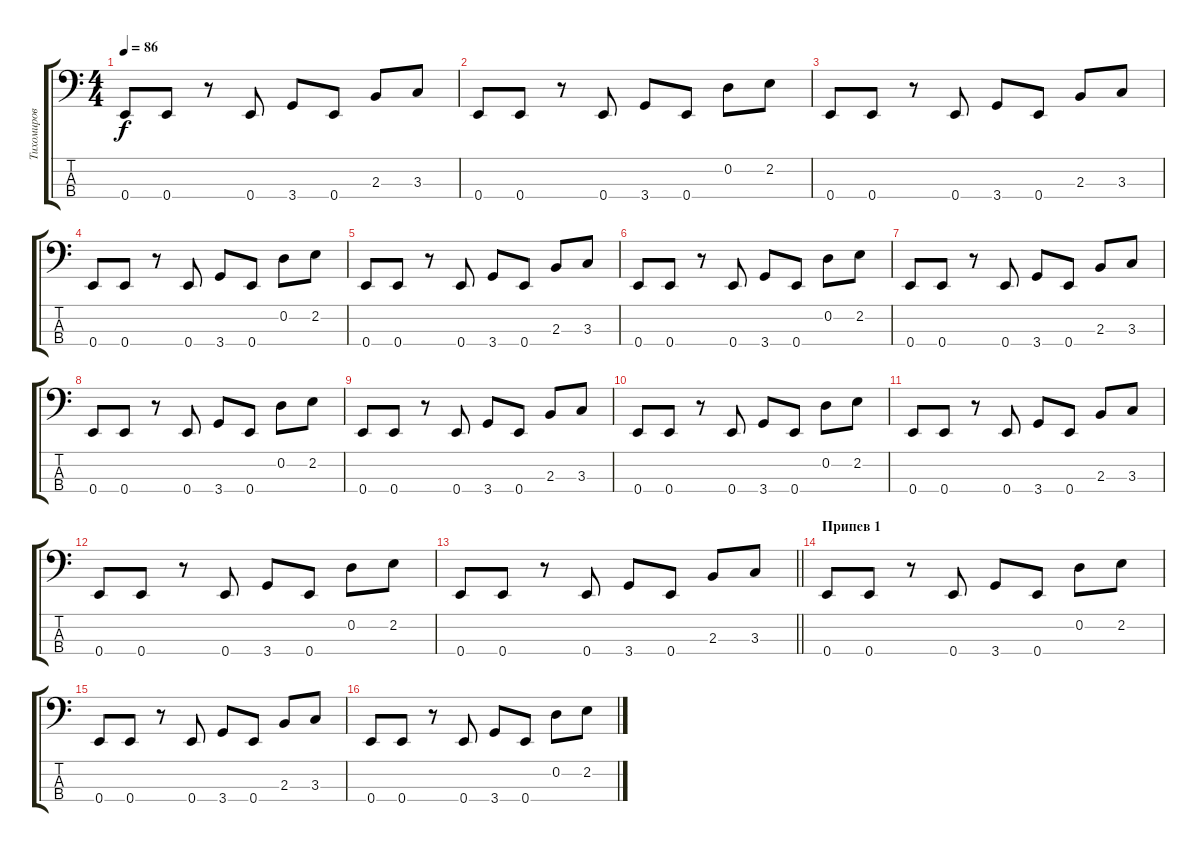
\track ("Тихомиров" "Тихомиров") {instrument electricbassfinger}
\staff {score tabs}
\tuning (G2 D2 A1 E1) {hide}
\ts (4 4)
\tempo 86
\clef f4
\ks c
0.4.8{dy f} 0.4.8 r.8 0.4.8 3.4.8 0.4.8 2.3.8 3.3.8 |
0.4.8 0.4.8 r.8 0.4.8 3.4.8 0.4.8 0.2.8 2.2.8 |
0.4.8 0.4.8 r.8 0.4.8 3.4.8 0.4.8 2.3.8 3.3.8 |
0.4.8 0.4.8 r.8 0.4.8 3.4.8 0.4.8 0.2.8 2.2.8 |
0.4.8 0.4.8 r.8 0.4.8 3.4.8 0.4.8 2.3.8 3.3.8 |
0.4.8 0.4.8 r.8 0.4.8 3.4.8 0.4.8 0.2.8 2.2.8 |
0.4.8 0.4.8 r.8 0.4.8 3.4.8 0.4.8 2.3.8 3.3.8 |
0.4.8 0.4.8 r.8 0.4.8 3.4.8 0.4.8 0.2.8 2.2.8 |
0.4.8 0.4.8 r.8 0.4.8 3.4.8 0.4.8 2.3.8 3.3.8 |
0.4.8 0.4.8 r.8 0.4.8 3.4.8 0.4.8 0.2.8 2.2.8 |
0.4.8 0.4.8 r.8 0.4.8 3.4.8 0.4.8 2.3.8 3.3.8 |
0.4.8 0.4.8 r.8 0.4.8 3.4.8 0.4.8 0.2.8 2.2.8 |
\barLineRight lightlight
0.4.8 0.4.8 r.8 0.4.8 3.4.8 0.4.8 2.3.8 3.3.8 |
\section ("" "Припев 1")
0.4.8 0.4.8 r.8 0.4.8 3.4.8 0.4.8 0.2.8 2.2.8 |
0.4.8 0.4.8 r.8 0.4.8 3.4.8 0.4.8 2.3.8 3.3.8 |
0.4.8 0.4.8 r.8 0.4.8 3.4.8 0.4.8 0.2.8 2.2.8
